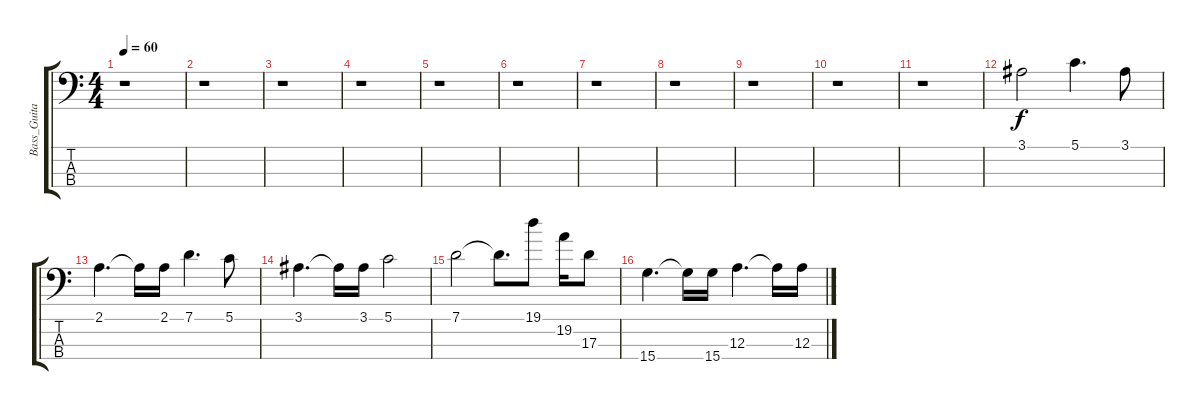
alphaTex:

\track ("Bass_Guitar" "Bass_Guita") {instrument electricbassfinger}
\staff {score tabs}
\tuning (G2 D2 A1 E1) {hide}
\ts (4 4)
\tempo 60
\clef f4
\ks c
r.1{dy f} |
r.1 |
r.1 |
r.1 |
r.1 |
r.1 |
r.1 |
r.1 |
r.1 |
r.1 |
r.1 |
3.1.2 5.1.4{d} 3.1.8 |
2.1.4{d} 2.1{t}.16 2.1.16 7.1.4{d} 5.1.8 |
3.1.4{d} 3.1{t}.16 3.1.16 5.1.2 |
7.1.2 7.1{t}.8{d} 19.1.8 19.2.16 17.3.8 |
15.4.4{d} 15.4{t}.16 15.4.16 12.3.4{d} 12.3{t}.16 12.3.16
